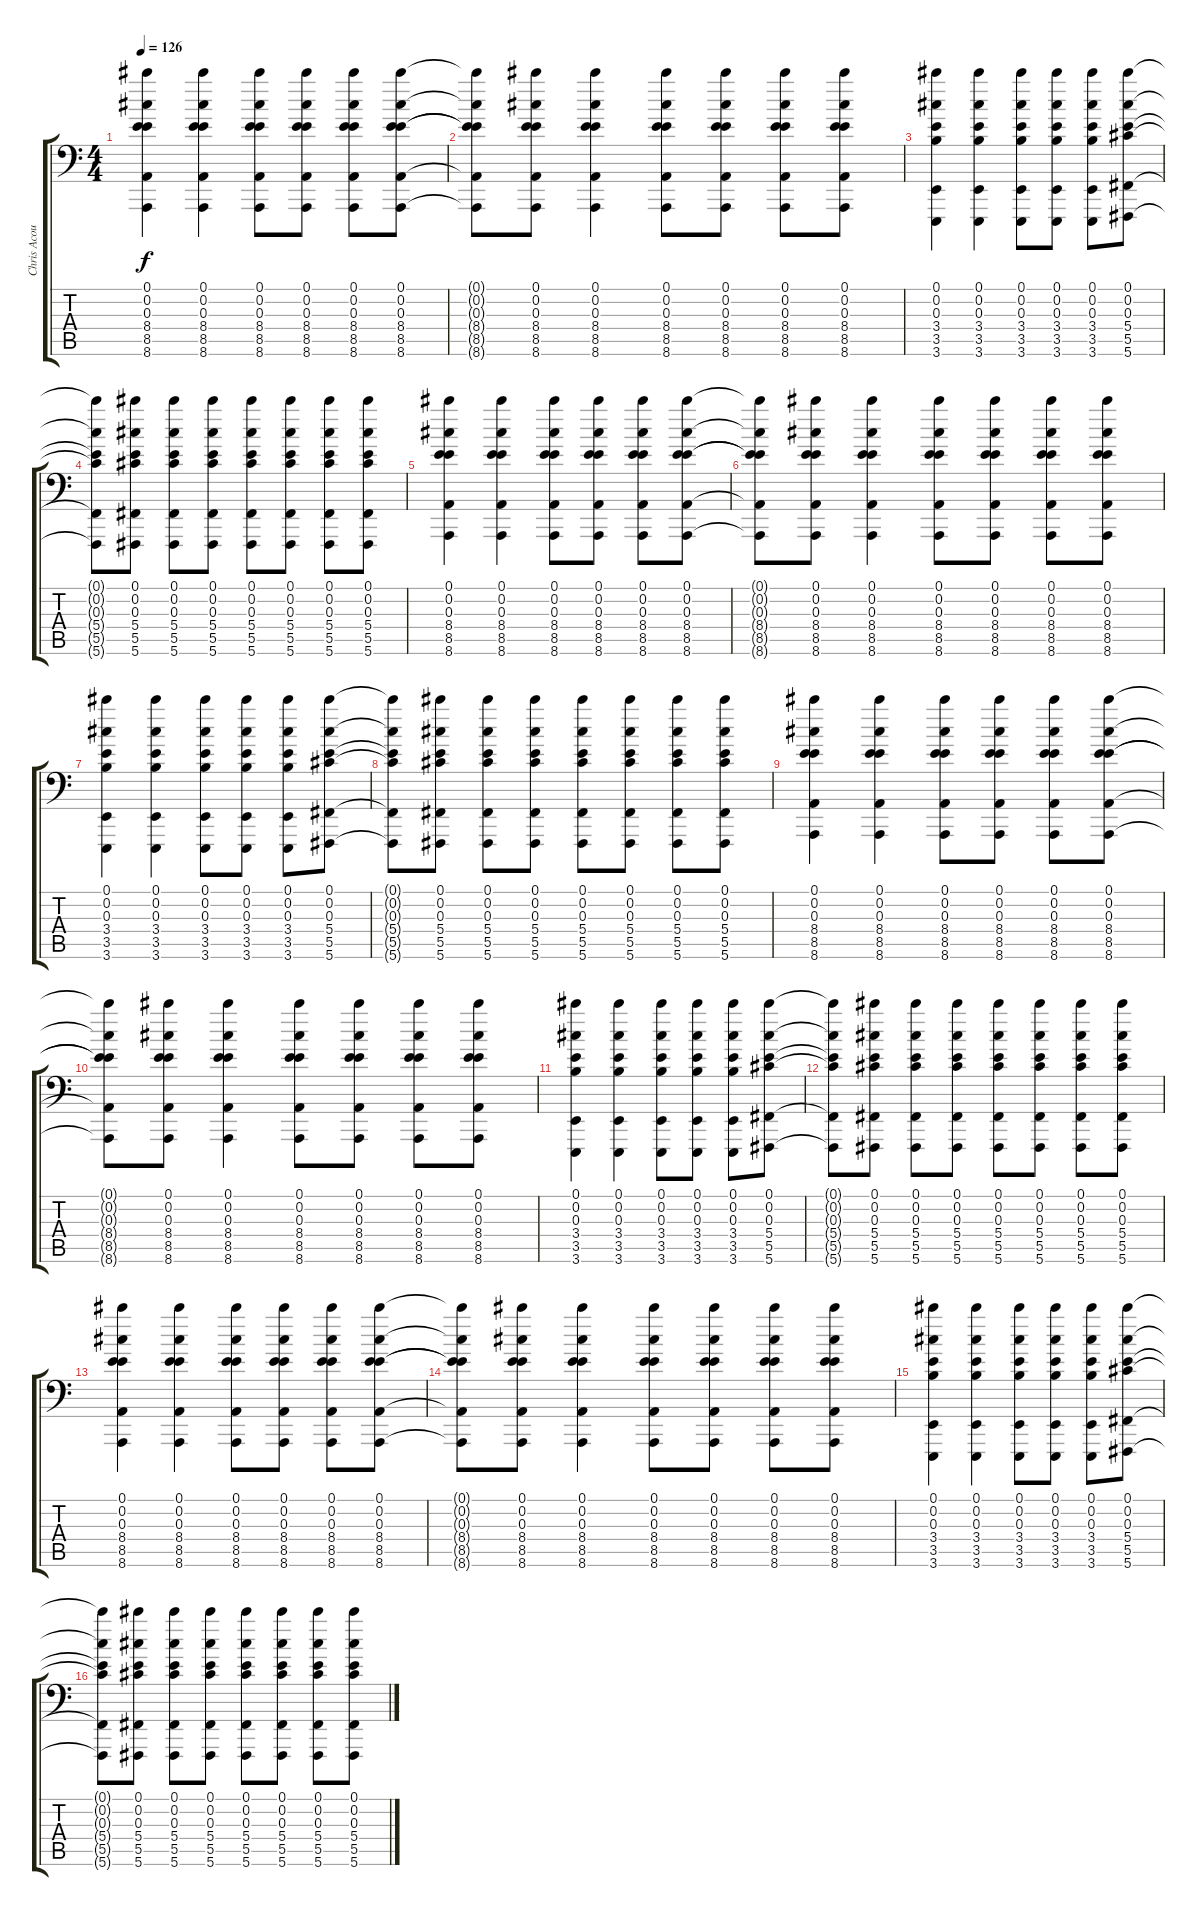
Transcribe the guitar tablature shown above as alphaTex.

\track ("Chris Acoustic" "Chris Acou") {instrument acousticguitarsteel}
\staff {score tabs}
\tuning (Db5 Db4 E3 Ab2 Db1 Db0) {hide}
\ts (4 4)
\tempo 126
\clef f4
\ks c
(0.1 0.2 0.3 8.4 8.5 8.6).4{dy f} (0.1 0.2 0.3 8.4 8.5 8.6).4 (0.1 0.2 0.3 8.4 8.5 8.6).8 (0.1 0.2 0.3 8.4 8.5 8.6).8 (0.1 0.2 0.3 8.4 8.5 8.6).8 (0.1 0.2 0.3 8.4 8.5 8.6).8 |
(0.1{t} 0.2{t} 0.3{t} 8.4{t} 8.5{t} 8.6{t}).8 (0.1 0.2 0.3 8.4 8.5 8.6).8 (0.1 0.2 0.3 8.4 8.5 8.6).4 (0.1 0.2 0.3 8.4 8.5 8.6).8 (0.1 0.2 0.3 8.4 8.5 8.6).8 (0.1 0.2 0.3 8.4 8.5 8.6).8 (0.1 0.2 0.3 8.4 8.5 8.6).8 |
(0.1 0.2 0.3 3.4 3.5 3.6).4 (0.1 0.2 0.3 3.4 3.5 3.6).4 (0.1 0.2 0.3 3.4 3.5 3.6).8 (0.1 0.2 0.3 3.4 3.5 3.6).8 (0.1 0.2 0.3 3.4 3.5 3.6).8 (0.1 0.2 0.3 5.4 5.5 5.6).8 |
(0.1{t} 0.2{t} 0.3{t} 5.4{t} 5.5{t} 5.6{t}).8 (0.1 0.2 0.3 5.4 5.5 5.6).8 (0.1 0.2 0.3 5.4 5.5 5.6).8 (0.1 0.2 0.3 5.4 5.5 5.6).8 (0.1 0.2 0.3 5.4 5.5 5.6).8 (0.1 0.2 0.3 5.4 5.5 5.6).8 (0.1 0.2 0.3 5.4 5.5 5.6).8 (0.1 0.2 0.3 5.4 5.5 5.6).8 |
(0.1 0.2 0.3 8.4 8.5 8.6).4 (0.1 0.2 0.3 8.4 8.5 8.6).4 (0.1 0.2 0.3 8.4 8.5 8.6).8 (0.1 0.2 0.3 8.4 8.5 8.6).8 (0.1 0.2 0.3 8.4 8.5 8.6).8 (0.1 0.2 0.3 8.4 8.5 8.6).8 |
(0.1{t} 0.2{t} 0.3{t} 8.4{t} 8.5{t} 8.6{t}).8 (0.1 0.2 0.3 8.4 8.5 8.6).8 (0.1 0.2 0.3 8.4 8.5 8.6).4 (0.1 0.2 0.3 8.4 8.5 8.6).8 (0.1 0.2 0.3 8.4 8.5 8.6).8 (0.1 0.2 0.3 8.4 8.5 8.6).8 (0.1 0.2 0.3 8.4 8.5 8.6).8 |
(0.1 0.2 0.3 3.4 3.5 3.6).4 (0.1 0.2 0.3 3.4 3.5 3.6).4 (0.1 0.2 0.3 3.4 3.5 3.6).8 (0.1 0.2 0.3 3.4 3.5 3.6).8 (0.1 0.2 0.3 3.4 3.5 3.6).8 (0.1 0.2 0.3 5.4 5.5 5.6).8 |
(0.1{t} 0.2{t} 0.3{t} 5.4{t} 5.5{t} 5.6{t}).8 (0.1 0.2 0.3 5.4 5.5 5.6).8 (0.1 0.2 0.3 5.4 5.5 5.6).8 (0.1 0.2 0.3 5.4 5.5 5.6).8 (0.1 0.2 0.3 5.4 5.5 5.6).8 (0.1 0.2 0.3 5.4 5.5 5.6).8 (0.1 0.2 0.3 5.4 5.5 5.6).8 (0.1 0.2 0.3 5.4 5.5 5.6).8 |
(0.1 0.2 0.3 8.4 8.5 8.6).4 (0.1 0.2 0.3 8.4 8.5 8.6).4 (0.1 0.2 0.3 8.4 8.5 8.6).8 (0.1 0.2 0.3 8.4 8.5 8.6).8 (0.1 0.2 0.3 8.4 8.5 8.6).8 (0.1 0.2 0.3 8.4 8.5 8.6).8 |
(0.1{t} 0.2{t} 0.3{t} 8.4{t} 8.5{t} 8.6{t}).8 (0.1 0.2 0.3 8.4 8.5 8.6).8 (0.1 0.2 0.3 8.4 8.5 8.6).4 (0.1 0.2 0.3 8.4 8.5 8.6).8 (0.1 0.2 0.3 8.4 8.5 8.6).8 (0.1 0.2 0.3 8.4 8.5 8.6).8 (0.1 0.2 0.3 8.4 8.5 8.6).8 |
(0.1 0.2 0.3 3.4 3.5 3.6).4 (0.1 0.2 0.3 3.4 3.5 3.6).4 (0.1 0.2 0.3 3.4 3.5 3.6).8 (0.1 0.2 0.3 3.4 3.5 3.6).8 (0.1 0.2 0.3 3.4 3.5 3.6).8 (0.1 0.2 0.3 5.4 5.5 5.6).8 |
(0.1{t} 0.2{t} 0.3{t} 5.4{t} 5.5{t} 5.6{t}).8 (0.1 0.2 0.3 5.4 5.5 5.6).8 (0.1 0.2 0.3 5.4 5.5 5.6).8 (0.1 0.2 0.3 5.4 5.5 5.6).8 (0.1 0.2 0.3 5.4 5.5 5.6).8 (0.1 0.2 0.3 5.4 5.5 5.6).8 (0.1 0.2 0.3 5.4 5.5 5.6).8 (0.1 0.2 0.3 5.4 5.5 5.6).8 |
(0.1 0.2 0.3 8.4 8.5 8.6).4 (0.1 0.2 0.3 8.4 8.5 8.6).4 (0.1 0.2 0.3 8.4 8.5 8.6).8 (0.1 0.2 0.3 8.4 8.5 8.6).8 (0.1 0.2 0.3 8.4 8.5 8.6).8 (0.1 0.2 0.3 8.4 8.5 8.6).8 |
(0.1{t} 0.2{t} 0.3{t} 8.4{t} 8.5{t} 8.6{t}).8 (0.1 0.2 0.3 8.4 8.5 8.6).8 (0.1 0.2 0.3 8.4 8.5 8.6).4 (0.1 0.2 0.3 8.4 8.5 8.6).8 (0.1 0.2 0.3 8.4 8.5 8.6).8 (0.1 0.2 0.3 8.4 8.5 8.6).8 (0.1 0.2 0.3 8.4 8.5 8.6).8 |
(0.1 0.2 0.3 3.4 3.5 3.6).4 (0.1 0.2 0.3 3.4 3.5 3.6).4 (0.1 0.2 0.3 3.4 3.5 3.6).8 (0.1 0.2 0.3 3.4 3.5 3.6).8 (0.1 0.2 0.3 3.4 3.5 3.6).8 (0.1 0.2 0.3 5.4 5.5 5.6).8 |
(0.1{t} 0.2{t} 0.3{t} 5.4{t} 5.5{t} 5.6{t}).8 (0.1 0.2 0.3 5.4 5.5 5.6).8 (0.1 0.2 0.3 5.4 5.5 5.6).8 (0.1 0.2 0.3 5.4 5.5 5.6).8 (0.1 0.2 0.3 5.4 5.5 5.6).8 (0.1 0.2 0.3 5.4 5.5 5.6).8 (0.1 0.2 0.3 5.4 5.5 5.6).8 (0.1 0.2 0.3 5.4 5.5 5.6).8
